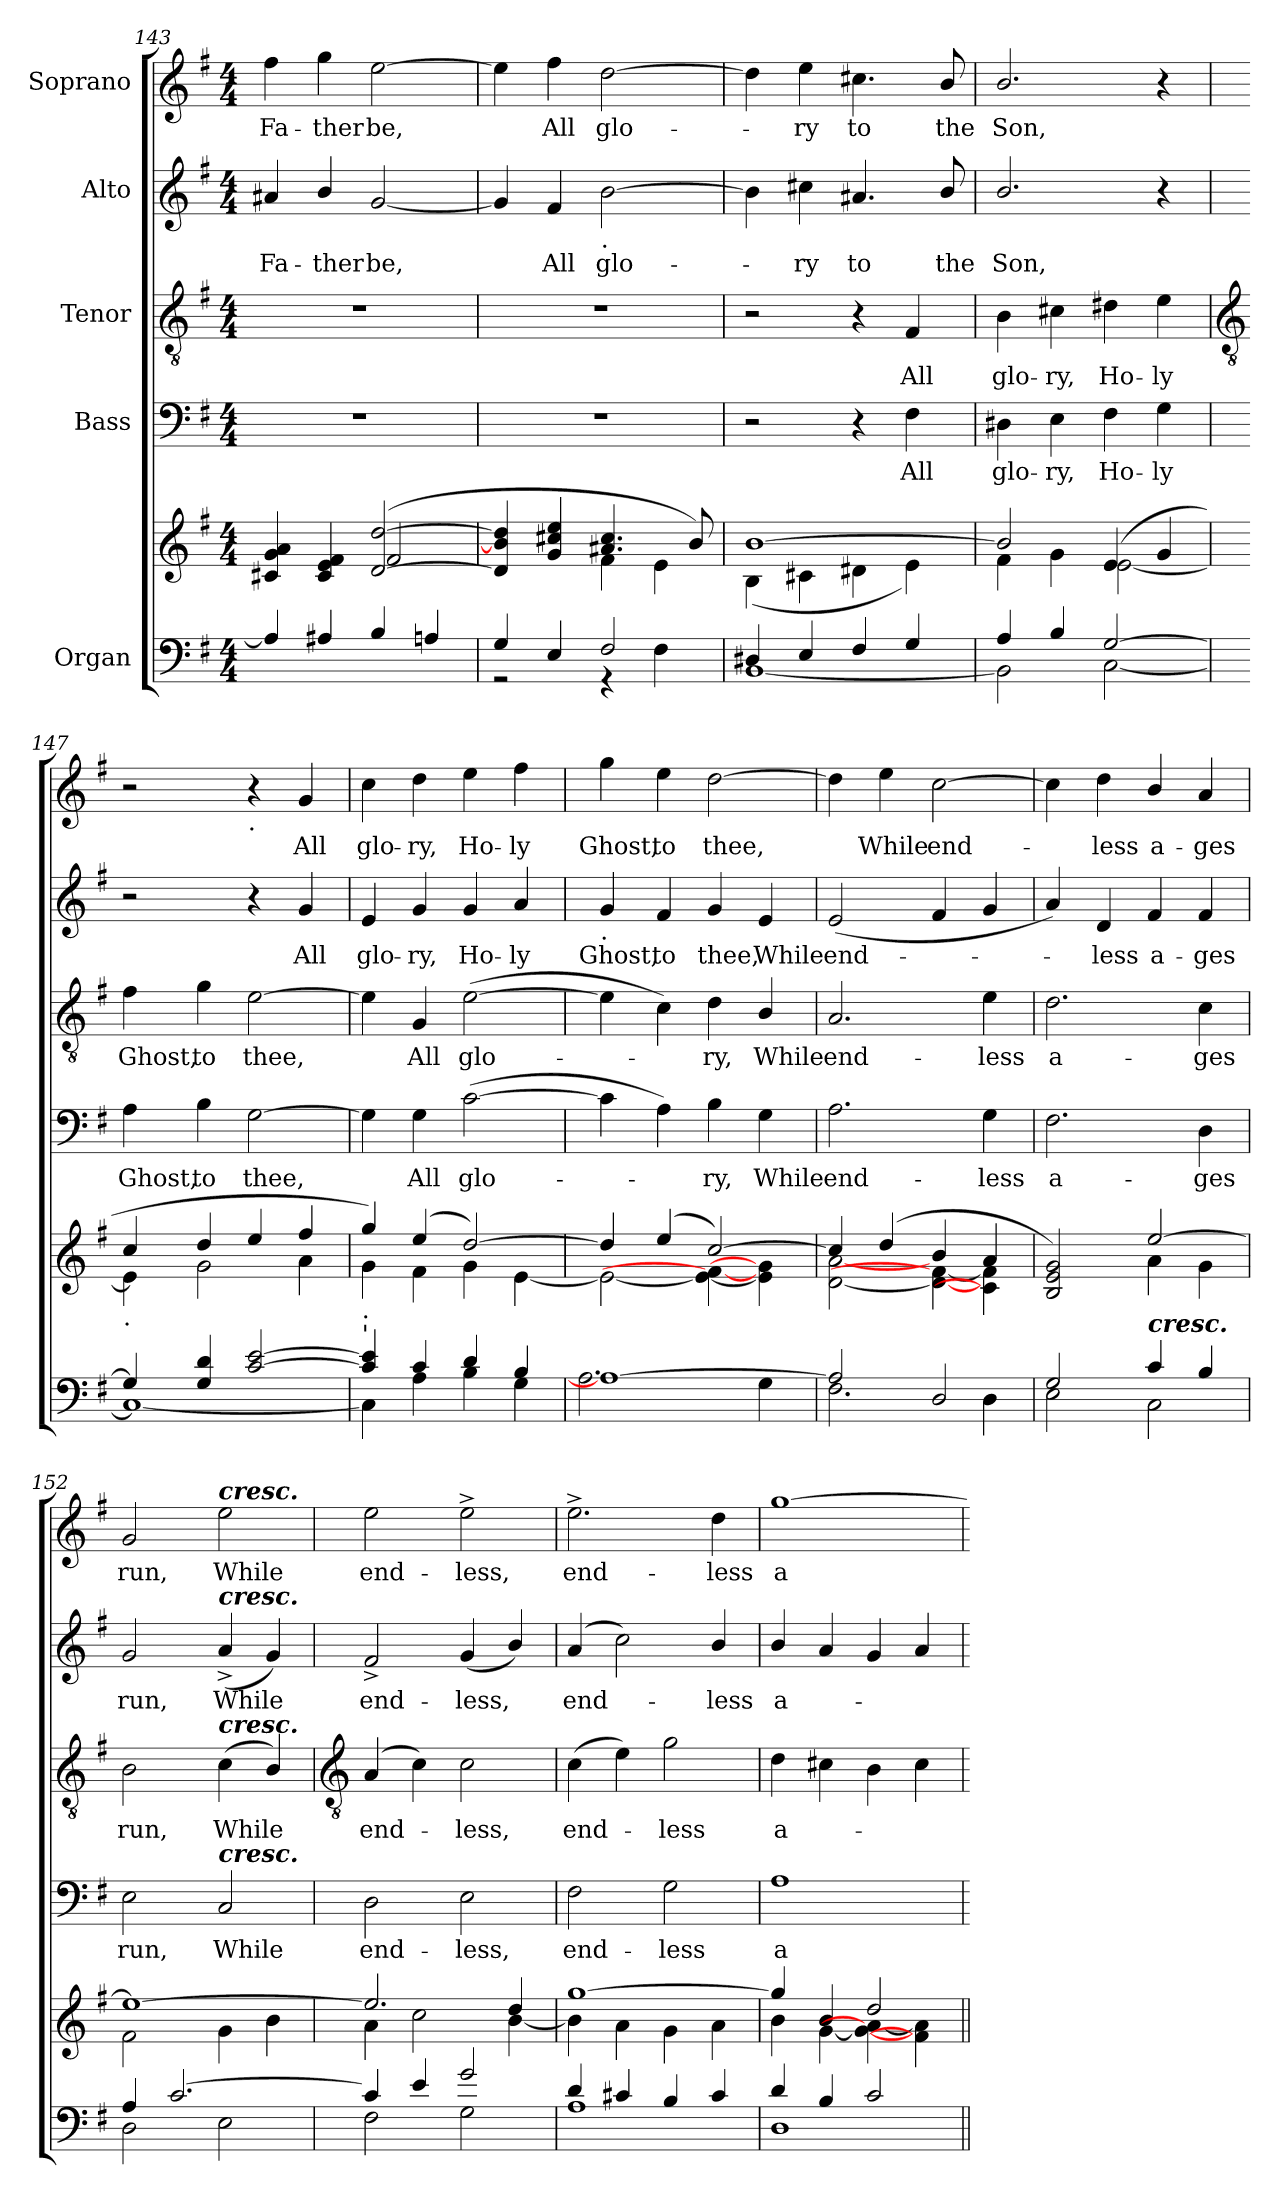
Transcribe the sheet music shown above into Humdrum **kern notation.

**kern	**kern	**kern	**text	**kern	**text	**kern	**text	**kern	**text
*part5	*part5	*part4	*part4	*part3	*part3	*part2	*part2	*part1	*part1
*staff6	*staff5	*staff4	*staff4	*staff3	*staff3	*staff2	*staff2	*staff1	*staff1
*I"Organ	*	*I"Bass	*	*I"Tenor	*	*I"Alto	*	*I"Soprano	*
*clefF4	*clefG2	*clefF4	*	*clefGv2	*	*clefG2	*	*clefG2	*
*k[f#]	*k[f#]	*k[f#]	*	*k[f#]	*	*k[f#]	*	*k[f#]	*
*G:	*G:	*G:	*	*G:	*	*G:	*	*G:	*
*M4/4	*M4/4	*M4/4	*	*M4/4	*	*M4/4	*	*M4/4	*
=143	=143	=143	=143	=143	=143	=143	=143	=143	=143
*^	*^	*	*	*	*	*	*	*	*
!	!	!	!	!	!	!	!	!	!LO:LY:b	!	!LO:LY:b
4A/]	1ryy	4c#X/ 4g/ 4a/	2ryy	1r	.	1r	.	4a#X	Fa-	4ff#	Fa-
!	!	!	!	!	!	!	!	!	!LO:LY:b	!	!LO:LY:b
4A#X/	.	4c#/ 4e/ 4f#/	.	.	.	.	.	4b/	-ther	4gg	-ther
!	!	!	!	!	!	!	!	!	!LO:LY:b	!	!LO:LY:b
4B/	.	(>[2d/ [2dd/	2f#/	.	.	.	.	[2g	be,	[2ee	be,
4An/	.	.	.	.	.	.	.	.	.	.	.
=144	=144	=144	=144	=144	=144	=144	=144	=144	=144	=144	=144
4G/	2r	4d/] 4b/] 4dd/]	2ryy	1r	.	1r	.	4g]	.	4ee]	.
!	!	!	!	!	!	!	!	!	!LO:LY:b	!	!LO:LY:b
4E/	.	4g/ 4cc#X/ 4ee/	.	.	.	.	.	4f#	All	4ff#	All
!	!	!	!	!	!	!	!	!LO:TX:b:t=.	!	!	!
!	!	!	!	!	!	!	!	!	!LO:LY:b	!	!LO:LY:b
2F#/	4r	4.a#X/ 4.cc#/	4f#\	.	.	.	.	[2b	glo-	[2dd	glo-
.	4F#\	.	4e\	.	.	.	.	.	.	.	.
.	.	8b/)	.	.	.	.	.	.	.	.	.
=145	=145	=145	=145	=145	=145	=145	=145	=145	=145	=145	=145
4D#X/	[1BB\	[1b/	(<4B\	2r	.	2r	.	4b]	.	4dd]	.
!	!	!	!	!	!	!	!	!	!LO:LY:b	!	!LO:LY:b
4E/	.	.	4c#X\	.	.	.	.	4cc#X	ry	4ee	ry
!	!	!	!	!	!	!	!	!	!LO:LY:b	!	!LO:LY:b
4F#/	.	.	4d#X\	4r	.	4r	.	4.a#X	to	4.cc#X	to
!	!	!	!	!	!LO:LY:b	!	!LO:LY:b	!	!	!	!
4G/	.	.	4e\)	4F#	All	4F#	All	.	.	.	.
!	!	!	!	!	!	!	!	!	!LO:LY:b	!	!LO:LY:b
.	.	.	.	.	.	.	.	8b/	the	8b/	the
!!LO:LB:g=z
=146	=146	=146	=146	=146	=146	=146	=146	=146	=146	=146	=146
!	!	!	!	!	!LO:LY:b	!	!LO:LY:b	!	!LO:LY:b	!	!LO:LY:b
4A/	2BB\]	2b/]	4f#\	4D#X	glo-	4B	glo-	2.b/	Son,	2.b/	Son,
!	!	!	!	!	!LO:LY:b	!	!LO:LY:b	!	!	!	!
4B/	.	.	4g\	4E	-ry,	4c#X	-ry,	.	.	.	.
!	!	!	!	!	!LO:LY:b	!	!LO:LY:b	!	!	!	!
[2G/	[2C\	(>4e/	[2e\	4F#	Ho-	4d#X	Ho-	.	.	.	.
!	!	!	!	!	!LO:LY:b	!	!LO:LY:b	!	!	!	!
.	.	4g/	.	4G	-ly	4e	-ly	4r	.	4r	.
!!LO:LB:g=z
=147	=147	=147	=147	=147	=147	=147	=147	=147	=147	=147	=147
*	*	*	*	*	*	*clefGv2	*	*	*	*	*
!	!	!LO:TX:b:t=.	!	!	!	!	!	!	!	!	!
!	!	!	!	!	!LO:LY:b	!	!LO:LY:b	!	!	!	!
4G/]	1C\_	4cc/	4e\]	4A	Ghost,	4f#	Ghost,	2r	.	2r	.
!	!	!	!	!	!LO:LY:b	!	!LO:LY:b	!	!	!	!
4G/ 4d/	.	4dd/	2g\	4B	to	4g	to	.	.	.	.
!	!	!	!	!	!	!	!	!	!	!LO:TX:b:t=.	!
!	!	!	!	!	!LO:LY:b	!	!LO:LY:b	!	!	!	!
[2c/ [2e/	.	4ee/	.	[2G	thee,	[2e	thee,	4r	.	4r	.
!	!	!	!	!	!	!	!	!	!LO:LY:b	!	!LO:LY:b
.	.	4ff#/	4a\	.	.	.	.	4g	All	4g	All
=148	=148	=148	=148	=148	=148	=148	=148	=148	=148	=148	=148
!	!	!LO:TX:b:t=.	!	!	!	!	!	!	!	!	!
!	!	!LO:TX:b:t='	!	!	!	!	!	!	!	!	!
!	!	!	!	!	!	!	!	!	!LO:LY:b	!	!LO:LY:b
4c/] 4e/]	4C\]	4gg/)	4g\	4G]	.	4e]	.	4e	glo-	4cc	glo-
!	!	!	!	!	!LO:LY:b	!	!LO:LY:b	!	!LO:LY:b	!	!LO:LY:b
4c/	4A\	(>4ee/	4f#\	4G	All	4G	All	4g	-ry,	4dd	-ry,
!	!	!	!	!	!LO:LY:b	!	!LO:LY:b	!	!LO:LY:b	!	!LO:LY:b
4d/	4B\	[2dd/)	4g\	(>[2c	glo-	(>[2e	glo-	4g	Ho-	4ee	Ho-
!	!	!	!	!	!	!	!	!	!LO:LY:b	!	!LO:LY:b
4B/	4G\	.	[4e\	.	.	.	.	4a	-ly	4ff#	-ly
=149	=149	=149	=149	=149	=149	=149	=149	=149	=149	=149	=149
!	!	!	!	!	!	!	!	!LO:TX:b:t=.	!	!	!
!	!	!	!	!	!	!	!	!	!LO:LY:b	!	!LO:LY:b
1A/_	2.A\	4dd/]	2e\_	4c]	.	4e]	.	4g	Ghost,	4gg	Ghost,
!	!	!	!	!	!	!	!	!	!LO:LY:b	!	!LO:LY:b
.	.	(>4ee/	.	4A)	.	4c)	.	4f#	to	4ee	to
!	!	!	!	!	!LO:LY:b	!	!LO:LY:b	!	!LO:LY:b	!	!LO:LY:b
.	.	[2cc/)	4e\_ 4f#\_	4B	ry,	4d	ry,	4g	thee,	[2dd	thee,
!	!	!	!	!	!LO:LY:b	!	!LO:LY:b	!	!LO:LY:b	!	!
.	4G\	.	4e\] 4g\]	4G	While	4B/	While	4e	While	.	.
=150	=150	=150	=150	=150	=150	=150	=150	=150	=150	=150	=150
!	!	!	!	!	!LO:LY:b	!	!LO:LY:b	!	!LO:LY:b	!	!
2A/]	2.F#\	4cc/]	[2d\ [2a\	2.A	end-	2.A	end-	(<2e	end-	4dd]	.
!	!	!	!	!	!	!	!	!	!	!	!LO:LY:b
.	.	(<4dd/	.	.	.	.	.	.	.	4ee	While
!	!	!	!	!	!	!	!	!	!	!	!LO:LY:b
2D/	.	4b/	4d\_ 4f#\_	.	.	.	.	4f#	.	[2cc	end-
!	!	!	!	!	!LO:LY:b	!	!LO:LY:b	!	!	!	!
.	4D\	4a/	4c\] 4f#\]	4G	-less	4e	-less	4g	.	.	.
=151	=151	=151	=151	=151	=151	=151	=151	=151	=151	=151	=151
!	!	!	!	!	!LO:LY:b	!	!LO:LY:b	!	!	!	!
2G/	2E\	2B/ 2e/ 2g/)	2ryy	2.F#	a-	2.d	a-	4a)	.	4cc]	.
!	!	!	!	!	!	!	!	!	!LO:LY:b	!	!LO:LY:b
.	.	.	.	.	.	.	.	4d	less	4dd	less
!LO:TX:a:Bi:t=cresc.	!	!	!	!	!	!	!	!	!	!	!
!	!	!	!	!	!	!	!	!	!LO:LY:b	!	!LO:LY:b
4c/	2C\	[2ee/	4a\	.	.	.	.	4f#	a-	4b/	a-
!	!	!	!	!	!LO:LY:b	!	!LO:LY:b	!	!LO:LY:b	!	!LO:LY:b
4B/	.	.	4g\	4D	-ges	4c	-ges	4f#	-ges	4a	-ges
!!LO:LB:g=z
=152	=152	=152	=152	=152	=152	=152	=152	=152	=152	=152	=152
*	*^	*	*	*	*	*	*	*	*	*	*
!	!	!	!	!	!	!LO:LY:b	!	!LO:LY:b	!	!LO:LY:b	!	!LO:LY:b
4A/	2D\	1ryy	1ee/_	2f#\	2E	run,	2B	run,	2g	run,	2g	run,
[2.c/	.	.	.	.	.	.	.	.	.	.	.	.
!	!	!	!	!	!	!	!	!	!	!	!LO:TX:a:Bi:t=cresc.	!
!	!	!	!	!	!	!	!	!	!LO:TX:a:Bi:t=cresc.	!	!	!
!	!	!	!	!	!	!	!LO:TX:a:Bi:t=cresc.	!	!	!	!	!
!	!	!	!	!	!LO:TX:a:Bi:t=cresc.	!	!	!	!	!	!	!
!	!	!	!	!	!	!LO:LY:b	!	!LO:LY:b	!	!LO:LY:b	!	!LO:LY:b
.	2E\	.	.	4g\	2C	While	(<4c	While	(<4a^	While	2ee	While
.	.	.	.	4b\	.	.	4B/)	.	4g)	.	.	.
!!LO:LB:g=z
=153	=153	=153	=153	=153	=153	=153	=153	=153	=153	=153	=153	=153
*	*	*	*	*	*	*	*clefGv2	*	*	*	*	*
!	!	!	!	!	!	!LO:LY:b	!	!LO:LY:b	!	!LO:LY:b	!	!LO:LY:b
4c/]	2F#\	1ryy	2.ee/]	4a\	2D	end-	(<4A	end-	2f#^	end-	2ee	end-
4e/	.	.	.	2cc\	.	.	4c)	.	.	.	.	.
!	!	!	!	!	!	!LO:LY:b	!	!LO:LY:b	!	!LO:LY:b	!	!LO:LY:b
2g/	2G\	.	.	.	2E	-less,	2c	less,	(<4g	-less,	2ee^	-less,
.	.	.	4dd/	[4b\	.	.	.	.	4b/)	.	.	.
=154	=154	=154	=154	=154	=154	=154	=154	=154	=154	=154	=154	=154
!	!	!	!	!	!	!LO:LY:b	!	!LO:LY:b	!	!LO:LY:b	!	!LO:LY:b
4d/	1A\	1ryy	[1gg/	4b\]	2F#	end-	(>4c	end-	(<4a	end-	2.ee^	end-
4c#X/	.	.	.	4a\	.	.	4e)	.	2cc)	.	.	.
!	!	!	!	!	!	!LO:LY:b	!	!LO:LY:b	!	!	!	!
4B/	.	.	.	4g\	2G	-less	2g	less	.	.	.	.
!	!	!	!	!	!	!	!	!	!	!LO:LY:b	!	!LO:LY:b
4c#/	.	.	.	4a\	.	.	.	.	4b/	less	4dd	-less
=155	=155	=155	=155	=155	=155	=155	=155	=155	=155	=155	=155	=155
!	!	!	!	!	!	!LO:LY:b	!	!LO:LY:b	!	!LO:LY:b	!	!LO:LY:b
4d/	1D\	1ryy	4gg/]	4b\	1A	a-	4d	a-	4b/	a-	[1gg	a-
4B/	.	.	4b/	[4g\	.	.	4c#X	.	4a	.	.	.
2c/	.	.	2dd/	4g\_ 4a\_	.	.	4B	.	4g	.	.	.
.	.	.	.	4f#\] 4a\]	.	.	4c#	.	4a	.	.	.
*v	*v	*v	*	*	*	*	*	*	*	*	*	*
*	*v	*v	*	*	*	*	*	*	*	*
=||	=||	=	=	=	=	=	=	=	=
*-	*-	*-	*-	*-	*-	*-	*-	*-	*-
